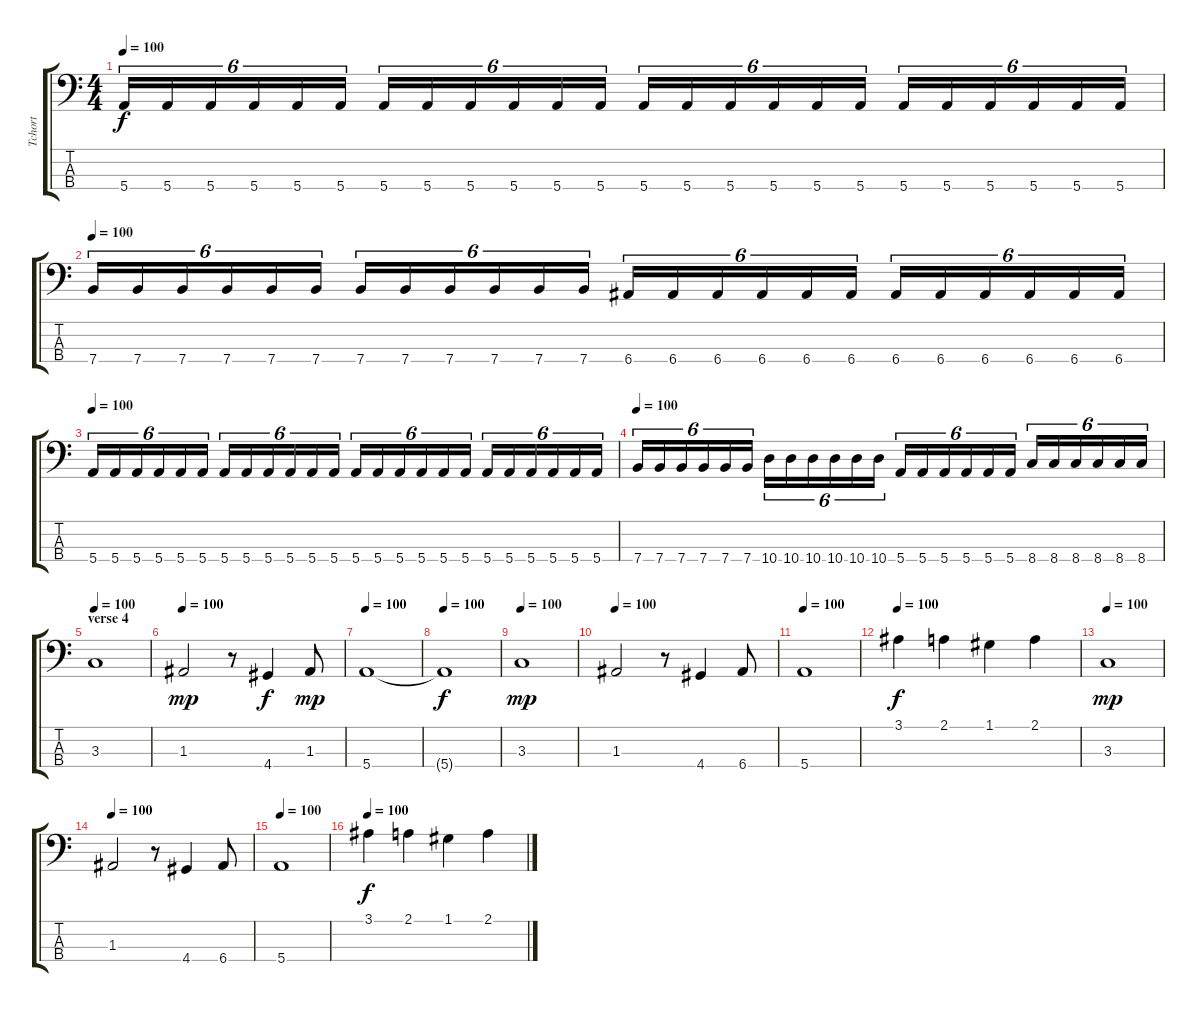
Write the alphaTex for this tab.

\track ("Tchort" "Tchort") {instrument electricbasspick}
\staff {score tabs}
\tuning (G2 D2 A1 E1) {hide}
\ts (4 4)
\tempo 100
\clef f4
\ks c
5.4.16{tu (6 4) dy f} 5.4.16{tu (6 4)} 5.4.16{tu (6 4)} 5.4.16{tu (6 4)} 5.4.16{tu (6 4)} 5.4.16{tu (6 4)} 5.4.16{tu (6 4)} 5.4.16{tu (6 4)} 5.4.16{tu (6 4)} 5.4.16{tu (6 4)} 5.4.16{tu (6 4)} 5.4.16{tu (6 4)} 5.4.16{tu (6 4)} 5.4.16{tu (6 4)} 5.4.16{tu (6 4)} 5.4.16{tu (6 4)} 5.4.16{tu (6 4)} 5.4.16{tu (6 4)} 5.4.16{tu (6 4)} 5.4.16{tu (6 4)} 5.4.16{tu (6 4)} 5.4.16{tu (6 4)} 5.4.16{tu (6 4)} 5.4.16{tu (6 4)} |
\tempo 100
7.4.16{tu (6 4)} 7.4.16{tu (6 4)} 7.4.16{tu (6 4)} 7.4.16{tu (6 4)} 7.4.16{tu (6 4)} 7.4.16{tu (6 4)} 7.4.16{tu (6 4)} 7.4.16{tu (6 4)} 7.4.16{tu (6 4)} 7.4.16{tu (6 4)} 7.4.16{tu (6 4)} 7.4.16{tu (6 4)} 6.4.16{tu (6 4)} 6.4.16{tu (6 4)} 6.4.16{tu (6 4)} 6.4.16{tu (6 4)} 6.4.16{tu (6 4)} 6.4.16{tu (6 4)} 6.4.16{tu (6 4)} 6.4.16{tu (6 4)} 6.4.16{tu (6 4)} 6.4.16{tu (6 4)} 6.4.16{tu (6 4)} 6.4.16{tu (6 4)} |
\tempo 100
5.4.16{tu (6 4)} 5.4.16{tu (6 4)} 5.4.16{tu (6 4)} 5.4.16{tu (6 4)} 5.4.16{tu (6 4)} 5.4.16{tu (6 4)} 5.4.16{tu (6 4)} 5.4.16{tu (6 4)} 5.4.16{tu (6 4)} 5.4.16{tu (6 4)} 5.4.16{tu (6 4)} 5.4.16{tu (6 4)} 5.4.16{tu (6 4)} 5.4.16{tu (6 4)} 5.4.16{tu (6 4)} 5.4.16{tu (6 4)} 5.4.16{tu (6 4)} 5.4.16{tu (6 4)} 5.4.16{tu (6 4)} 5.4.16{tu (6 4)} 5.4.16{tu (6 4)} 5.4.16{tu (6 4)} 5.4.16{tu (6 4)} 5.4.16{tu (6 4)} |
\tempo 100
7.4.16{tu (6 4)} 7.4.16{tu (6 4)} 7.4.16{tu (6 4)} 7.4.16{tu (6 4)} 7.4.16{tu (6 4)} 7.4.16{tu (6 4)} 10.4.16{tu (6 4)} 10.4.16{tu (6 4)} 10.4.16{tu (6 4)} 10.4.16{tu (6 4)} 10.4.16{tu (6 4)} 10.4.16{tu (6 4)} 5.4.16{tu (6 4)} 5.4.16{tu (6 4)} 5.4.16{tu (6 4)} 5.4.16{tu (6 4)} 5.4.16{tu (6 4)} 5.4.16{tu (6 4)} 8.4.16{tu (6 4)} 8.4.16{tu (6 4)} 8.4.16{tu (6 4)} 8.4.16{tu (6 4)} 8.4.16{tu (6 4)} 8.4.16{tu (6 4)} |
\section ("" "verse 4")
\tempo 100
3.3.1 |
\tempo 100
1.3.2{dy mp} r.8 4.4.4{dy f} 1.3.8{dy mp} |
\tempo 100
5.4.1 |
\tempo 100
5.4{t}.1{dy f} |
\tempo 100
3.3.1{dy mp} |
\tempo 100
1.3.2 r.8 4.4.4 6.4.8 |
\tempo 100
5.4.1 |
\tempo 100
3.1.4{dy f} 2.1.4 1.1.4 2.1.4 |
\tempo 100
3.3.1{dy mp} |
\tempo 100
1.3.2 r.8 4.4.4 6.4.8 |
\tempo 100
5.4.1 |
\tempo 100
3.1.4{dy f} 2.1.4 1.1.4 2.1.4
